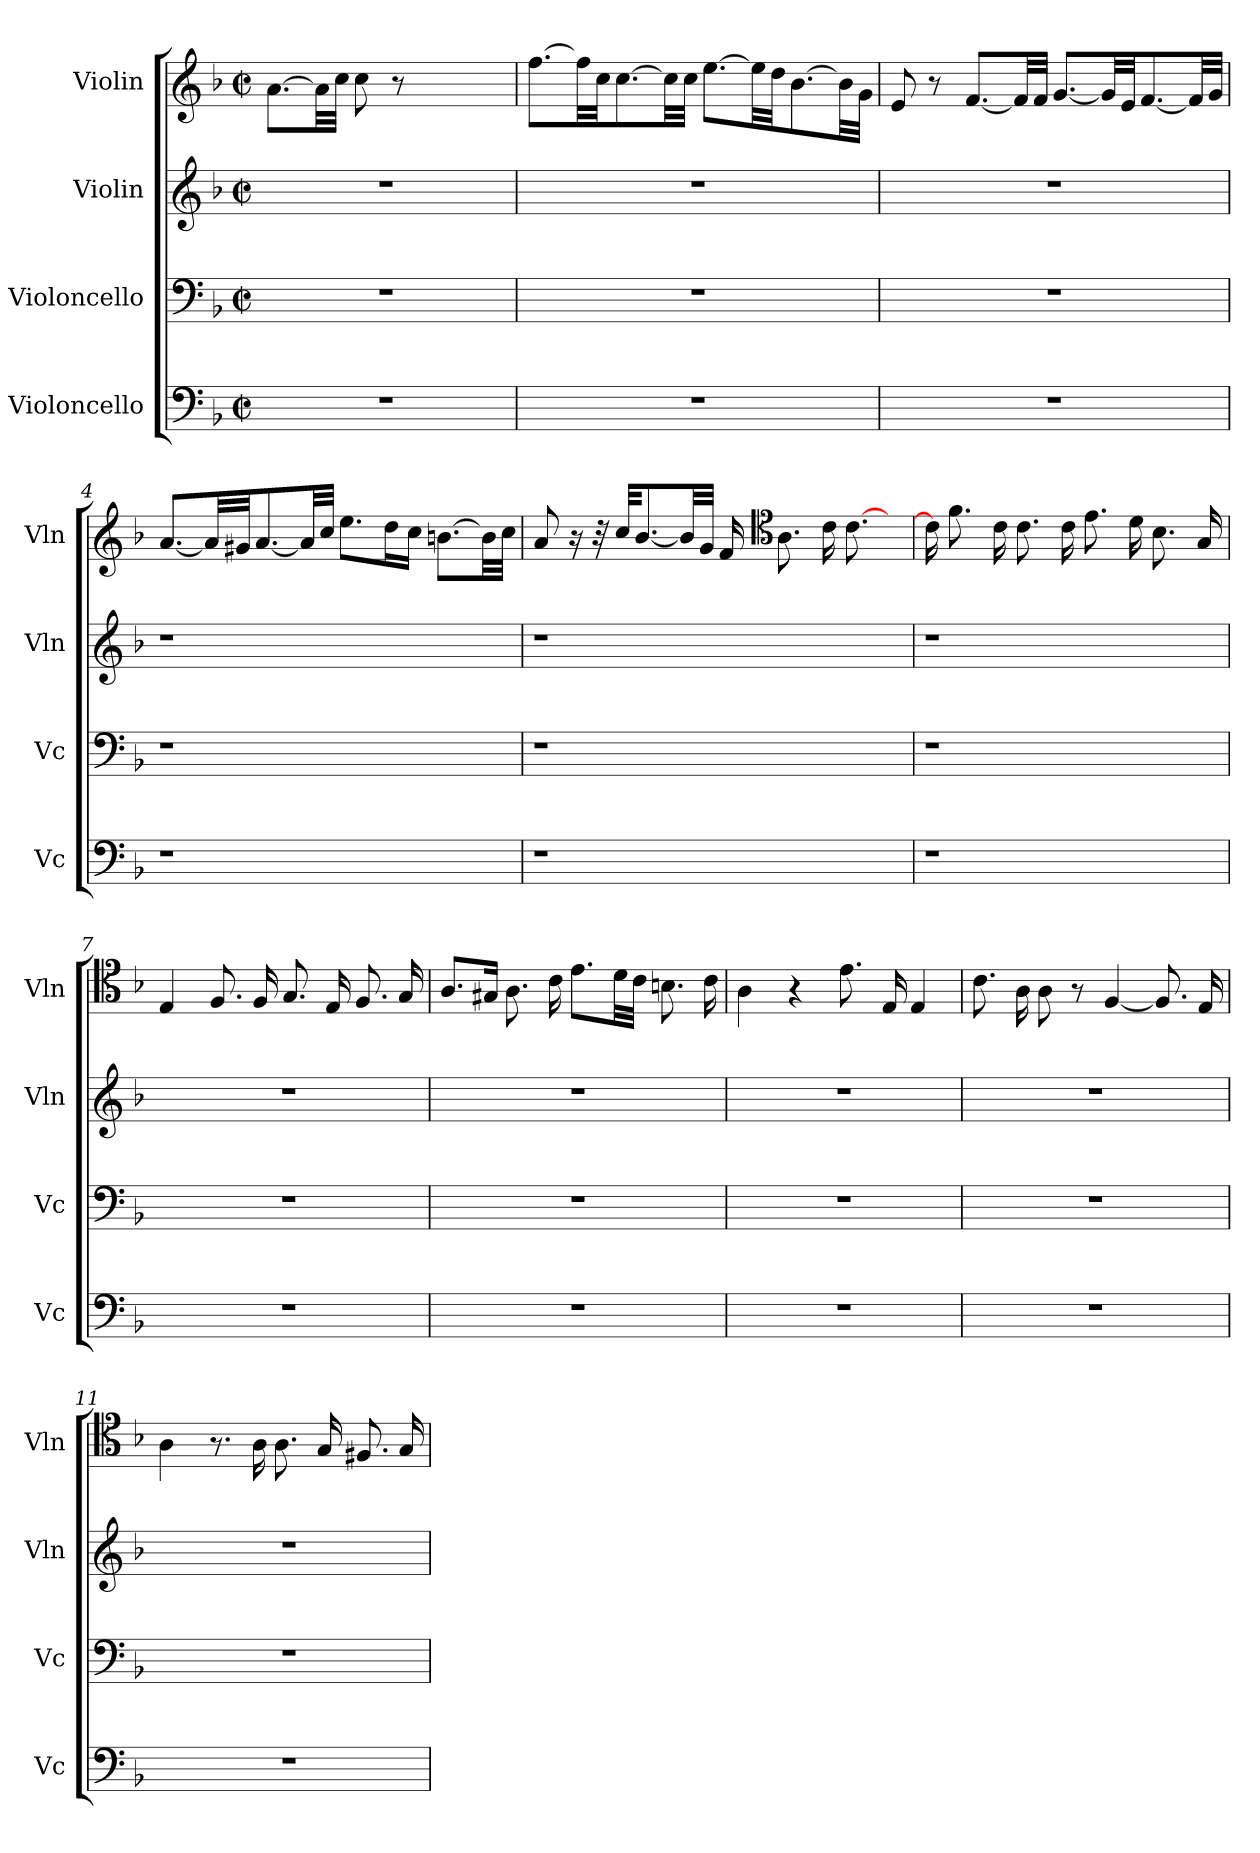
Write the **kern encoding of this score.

**kern	**kern	**kern	**kern
*part4	*part3	*part2	*part1
*staff4	*staff3	*staff2	*staff1
*I"Violoncello	*I"Violoncello	*I"Violin	*I"Violin
*I'Vc	*I'Vc	*I'Vln	*I'Vln
*clefF4	*clefF4	*clefG2	*clefG2
*k[b-]	*k[b-]	*k[b-]	*k[b-]
*M2/2	*M2/2	*M2/2	*M2/2
*met(c|)	*met(c|)	*met(c|)	*met(c|)
=1	=1	=1	=1
1r	1r	1r	[8.a\L
.	.	.	32a\LL]
.	.	.	32cc\JJJ
.	.	.	8cc\
.	.	.	8r
.	.	.	2ryy
=2	=2	=2	=2
1r	1r	1r	[8.ff\L
.	.	.	32ff\LL]
.	.	.	32cc\JJ
.	.	.	[8.cc\
.	.	.	32cc\LL]
.	.	.	32cc\JJJ
.	.	.	[8.ee\L
.	.	.	32ee\LL]
.	.	.	32dd\JJ
.	.	.	[8.b-\
.	.	.	32b-\LL]
.	.	.	32g\JJJ
=3	=3	=3	=3
1r	1r	1r	8e/
.	.	.	8r
.	.	.	[8.f/L
.	.	.	32f/LL]
.	.	.	32f/JJJ
.	.	.	[8.g/L
.	.	.	32g/LL]
.	.	.	32e/JJ
.	.	.	[8.f/
.	.	.	32f/LL]
.	.	.	32g/JJJ
!!LO:LB:g=z
=4	=4	=4	=4
1r	1r	1r	[8.a/L
.	.	.	32a/LL]
.	.	.	32g#X/JJ
.	.	.	[8.a/
.	.	.	32a/LL]
.	.	.	32cc/JJJ
.	.	.	8.ee\L
.	.	.	16dd\L
.	.	.	16cc\JJ
.	.	.	[8.bn\L
16ryy	16ryy	16ryy	32b\LL]
.	.	.	32cc\JJJ
=5	=5	=5	=5
1r	1r	1r	8a/
.	.	.	16r
.	.	.	32r
.	.	.	32cc/KKL
.	.	.	[8.b-/
.	.	.	32b-/LL]
.	.	.	32g/JJJ
.	.	.	16f/
*	*	*	*clefC4
.	.	.	8.A\
.	.	.	16c\
.	.	.	[8.c\
16ryy	16ryy	16ryy	16ryy
=6	=6	=6	=6
1r	1r	1r	16c\]
.	.	.	8.f\
.	.	.	16c\
.	.	.	8.c\
.	.	.	16c\
.	.	.	8.e\
.	.	.	16d\
.	.	.	8.B-\
16ryy	16ryy	16ryy	16G/
!!LO:LB:g=z
=7	=7	=7	=7
1r	1r	1r	4E/
.	.	.	8.F/
.	.	.	16F/
.	.	.	8.G/
.	.	.	16E/
.	.	.	8.F/
.	.	.	16G/
=8	=8	=8	=8
1r	1r	1r	8.A/L
.	.	.	16G#X/Jk
.	.	.	8.A\
.	.	.	16c\
.	.	.	8.e\L
.	.	.	32d\LL
.	.	.	32c\JJJ
.	.	.	8.Bn\
.	.	.	16c\
=9	=9	=9	=9
1r	1r	1r	4A\
.	.	.	4r
.	.	.	8.e\
.	.	.	16E/
.	.	.	4E/
=10	=10	=10	=10
1r	1r	1r	8.c\
.	.	.	16A\
.	.	.	8A\
.	.	.	8r
.	.	.	[4F/
.	.	.	8.F/]
.	.	.	16E/
!!LO:PB:g=z
=11	=11	=11	=11
1r	1r	1r	4A\
.	.	.	8.r
.	.	.	16A\
.	.	.	8.A\
.	.	.	16G/
.	.	.	8.F#X/
.	.	.	16G/
=	=	=	=
*-	*-	*-	*-
